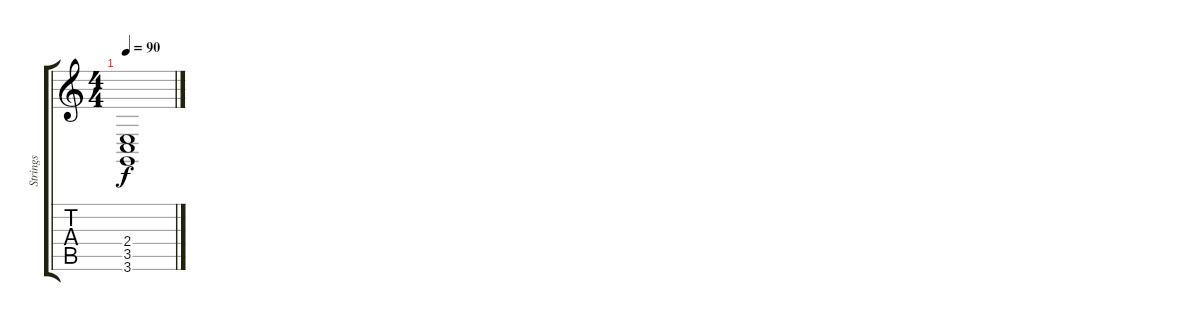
\track ("Strings" "Strings") {instrument stringensemble2}
\staff {score tabs}
\tuning (E4 B3 G3 D3 A2 E2) {hide}
\ts (4 4)
\tempo 90
\clef g2
\ks c
(2.4 3.5 3.6).1{dy f}
